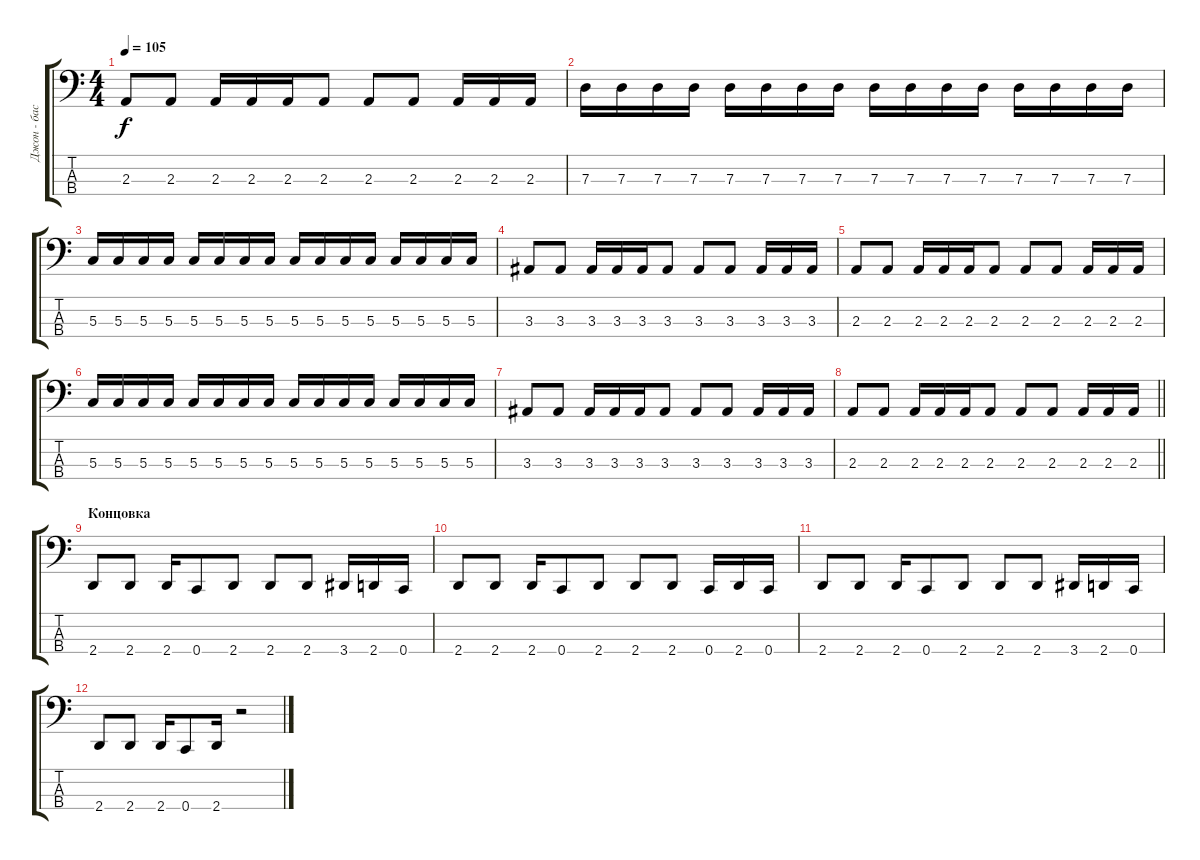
\track ("Джон - бас" "Джон - бас") {instrument electricbassfinger}
\staff {score tabs}
\tuning (F2 C2 G1 C1) {hide}
\ts (4 4)
\tempo 105
\clef f4
\ks c
2.3.8{dy f} 2.3.8 2.3.16 2.3.16 2.3.16 2.3.8 2.3.8 2.3.8 2.3.16 2.3.16 2.3.16 |
7.3.16 7.3.16 7.3.16 7.3.16 7.3.16 7.3.16 7.3.16 7.3.16 7.3.16 7.3.16 7.3.16 7.3.16 7.3.16 7.3.16 7.3.16 7.3.16 |
5.3.16 5.3.16 5.3.16 5.3.16 5.3.16 5.3.16 5.3.16 5.3.16 5.3.16 5.3.16 5.3.16 5.3.16 5.3.16 5.3.16 5.3.16 5.3.16 |
3.3.8 3.3.8 3.3.16 3.3.16 3.3.16 3.3.8 3.3.8 3.3.8 3.3.16 3.3.16 3.3.16 |
2.3.8 2.3.8 2.3.16 2.3.16 2.3.16 2.3.8 2.3.8 2.3.8 2.3.16 2.3.16 2.3.16 |
5.3.16 5.3.16 5.3.16 5.3.16 5.3.16 5.3.16 5.3.16 5.3.16 5.3.16 5.3.16 5.3.16 5.3.16 5.3.16 5.3.16 5.3.16 5.3.16 |
3.3.8 3.3.8 3.3.16 3.3.16 3.3.16 3.3.8 3.3.8 3.3.8 3.3.16 3.3.16 3.3.16 |
\barLineRight lightlight
2.3.8 2.3.8 2.3.16 2.3.16 2.3.16 2.3.8 2.3.8 2.3.8 2.3.16 2.3.16 2.3.16 |
\section ("" "Концовка")
2.4.8 2.4.8 2.4.16 0.4.8 2.4.8 2.4.8 2.4.8 3.4.16 2.4.16 0.4.16 |
2.4.8 2.4.8 2.4.16 0.4.8 2.4.8 2.4.8 2.4.8 0.4.16 2.4.16 0.4.16 |
2.4.8 2.4.8 2.4.16 0.4.8 2.4.8 2.4.8 2.4.8 3.4.16 2.4.16 0.4.16 |
2.4.8 2.4.8 2.4.16 0.4.8 2.4.16 r.2
